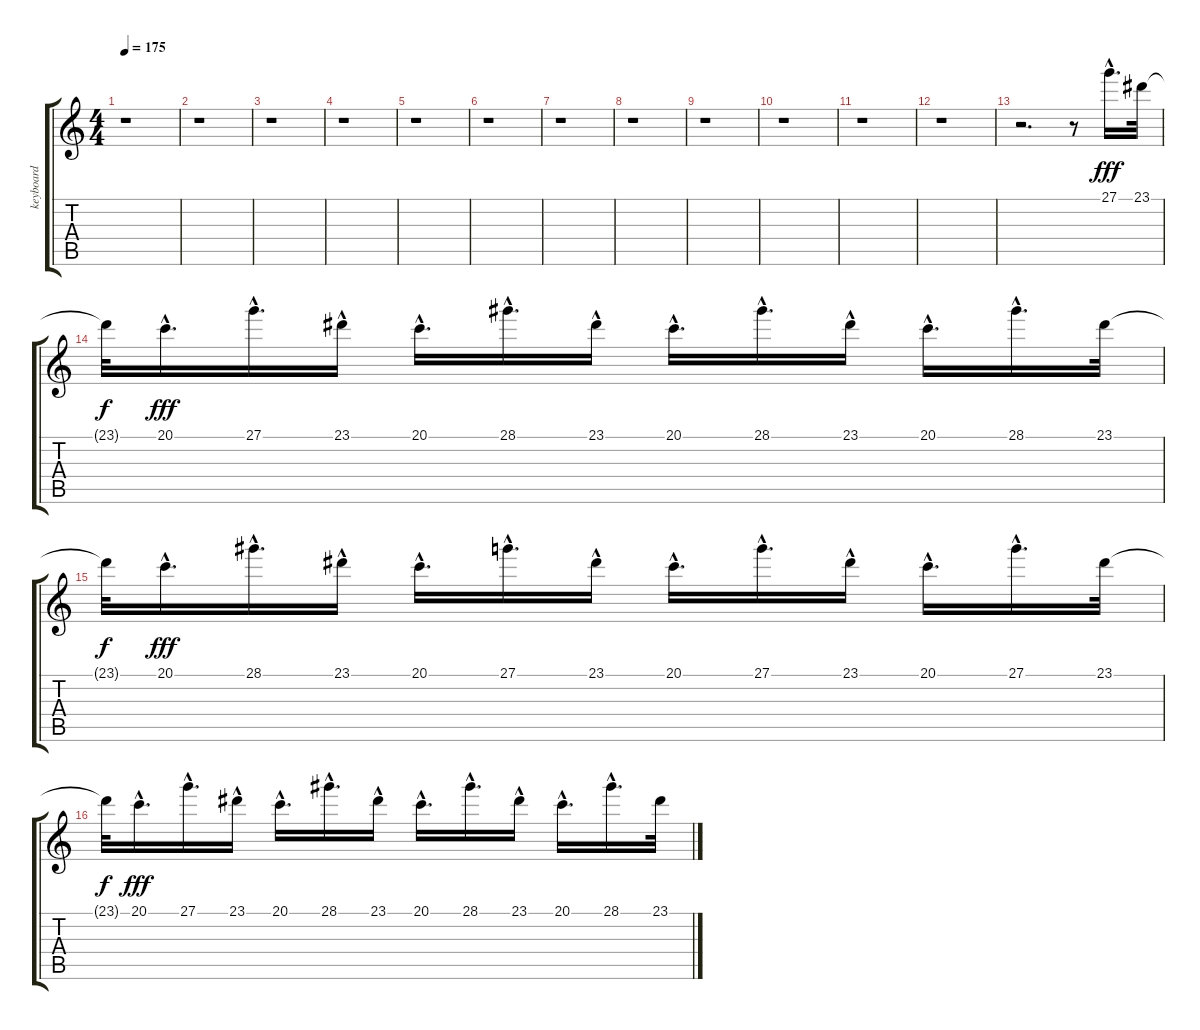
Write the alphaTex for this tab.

\track ("keyboard" "keyboard") {instrument fx5brightness}
\staff {score tabs}
\tuning (E4 B3 G3 D3 A2 E2) {hide}
\ts (4 4)
\tempo 175
\clef g2
\ks c
r.1{dy fff} |
r.1 |
r.1 |
r.1 |
r.1 |
r.1 |
r.1 |
r.1 |
r.1 |
r.1 |
r.1 |
r.1 |
r.2{d} r.8 27.1{hac}.16{d} 23.1.32 |
23.1{t}.32{dy f} 20.1{hac}.16{d dy fff} 27.1{hac}.16{d} 23.1{hac}.16 20.1{hac}.16{d} 28.1{hac}.16{d} 23.1{hac}.16 20.1{hac}.16{d} 28.1{hac}.16{d} 23.1{hac}.16 20.1{hac}.16{d} 28.1{hac}.16{d} 23.1.32 |
23.1{t}.32{dy f} 20.1{hac}.16{d dy fff} 28.1{hac}.16{d} 23.1{hac}.16 20.1{hac}.16{d} 27.1{hac}.16{d} 23.1{hac}.16 20.1{hac}.16{d} 27.1{hac}.16{d} 23.1{hac}.16 20.1{hac}.16{d} 27.1{hac}.16{d} 23.1.32 |
23.1{t}.32{dy f} 20.1{hac}.16{d dy fff} 27.1{hac}.16{d} 23.1{hac}.16 20.1{hac}.16{d} 28.1{hac}.16{d} 23.1{hac}.16 20.1{hac}.16{d} 28.1{hac}.16{d} 23.1{hac}.16 20.1{hac}.16{d} 28.1{hac}.16{d} 23.1.32
